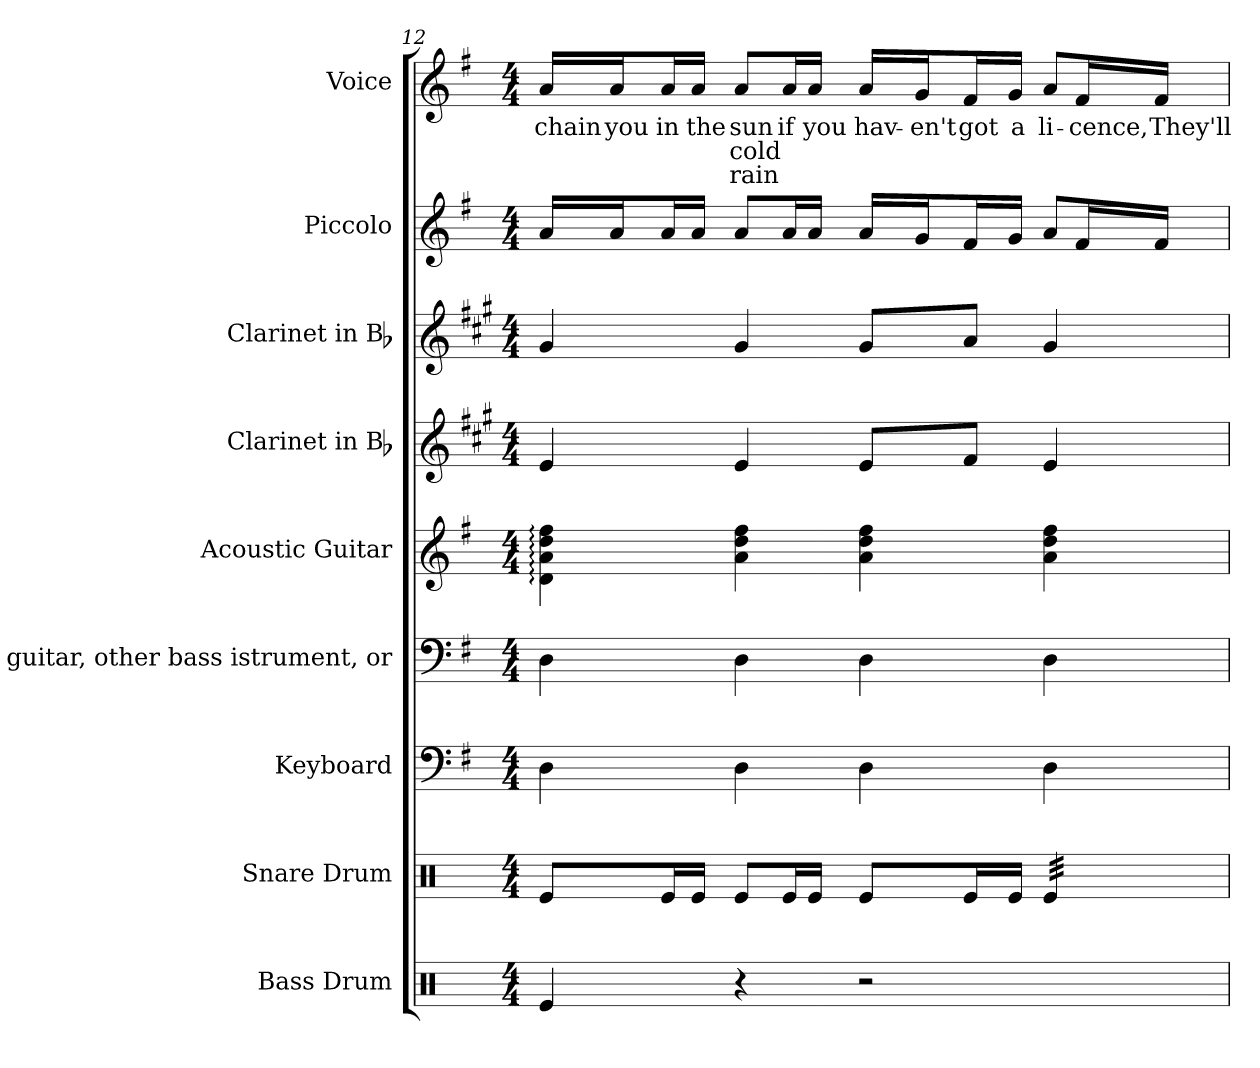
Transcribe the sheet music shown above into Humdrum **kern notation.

**kern	**kern	**kern	**kern	**kern	**kern	**kern	**kern	**kern	**text	**text	**text
*part9	*part8	*part7	*part6	*part5	*part4	*part3	*part2	*part1	*part1	*part1	*part1
*staff9	*staff8	*staff7	*staff6	*staff5	*staff4	*staff3	*staff2	*staff1	*staff1	*staff1	*staff1
*I"Bass Drum	*I"Snare Drum	*I"Keyboard	*I"Bass guitar, other bass istrument,   or	*I"Acoustic Guitar	*I"Clarinet in Bb	*I"Clarinet in Bb	*I"Piccolo	*I"Voice	*	*	*
*I'B. D.	*I'S. D.	*I'Kbd.	*I'Bass	*I'A. Gtr.	*I'Cl.	*I'Cl.	*I'Picc.	*I'Voice	*	*	*
!!LO:PB:g=z
*clefX	*clefX	*clefF4	*clefF4	*clefG2	*clefG2	*clefG2	*clefG2	*clefG2	*	*	*
*	*	*	*ITrd7c12	*ITrd7c12	*ITrd1c2	*ITrd1c2	*ITrd-7c-12	*	*	*	*
*k[]	*k[]	*k[f#]	*k[f#]	*k[f#]	*k[f#]	*k[f#]	*k[f#]	*k[f#]	*	*	*
*C:	*C:	*G:	*G:	*G:	*G:	*G:	*G:	*G:	*	*	*
*M4/4	*M4/4	*M4/4	*M4/4	*M4/4	*M4/4	*M4/4	*M4/4	*M4/4	*	*	*
=12	=12	=12	=12	=12	=12	=12	=12	=12	=12	=12	=12
!	!	!	!	!	!	!	!	!	!LO:LY:b:color=#000000	!	!
4Rei/	8Rei/L	4Di\	4DDi\	4Di\: 4Ai: 4di: 4f#i:	4di/	4f#i/	16aai/LL	16ai/LL	chain	.	.
!	!	!	!	!	!	!	!	!	!LO:LY:b:color=#000000	!	!
.	.	.	.	.	.	.	16aai/J	16ai/J	you	.	.
!	!	!	!	!	!	!	!	!	!LO:LY:b:color=#000000	!	!
.	16Rei/L	.	.	.	.	.	16aai/L	16ai/L	in	.	.
!	!	!	!	!	!	!	!	!	!LO:LY:b:color=#000000	!	!
.	16Rei/JJ	.	.	.	.	.	16aai/JJ	16ai/JJ	the	.	.
!	!	!	!	!	!	!	!	!	!LO:LY:b:color=#000000	!LO:LY:b:color=#000000	!LO:LY:b:color=#000000
4r	8Rei/L	4Di\	4DDi\	4Ai\ 4di 4f#i	4di/	4f#i/	8aai/L	8ai/L	sun	cold	rain
!	!	!	!	!	!	!	!	!	!LO:LY:b:color=#000000	!	!
.	16Rei/L	.	.	.	.	.	16aai/L	16ai/L	if	.	.
!	!	!	!	!	!	!	!	!	!LO:LY:b:color=#000000	!	!
.	16Rei/JJ	.	.	.	.	.	16aai/JJ	16ai/JJ	you	.	.
!	!	!	!	!	!	!	!	!	!LO:LY:b:color=#000000	!	!
2r	8Rei/L	4Di\	4DDi\	4Ai\ 4di 4f#i	8di/L	8f#i/L	16aai/LL	16ai/LL	hav-	.	.
!	!	!	!	!	!	!	!	!	!LO:LY:b:color=#000000	!	!
.	.	.	.	.	.	.	16ggi/J	16gi/J	-en't	.	.
!	!	!	!	!	!	!	!	!	!LO:LY:b:color=#000000	!	!
.	16Rei/L	.	.	.	8ei/J	8gi/J	16ff#i/L	16f#i/L	got	.	.
!	!	!	!	!	!	!	!	!	!LO:LY:b:color=#000000	!	!
.	16Rei/JJ	.	.	.	.	.	16ggi/JJ	16gi/JJ	a	.	.
!	!	!	!	!	!	!	!	!	!LO:LY:b:color=#000000	!	!
*	*tremolo	*	*	*	*	*	*	*	*	*	*
.	32Rei/LLL	4Di\	4DDi\	4Ai\ 4di 4f#i	4di/	4f#i/	8aai/L	8ai/L	li-	.	.
.	32Rei/	.	.	.	.	.	.	.	.	.	.
.	32Rei/	.	.	.	.	.	.	.	.	.	.
.	32Rei/	.	.	.	.	.	.	.	.	.	.
!	!	!	!	!	!	!	!	!	!LO:LY:b:color=#000000	!	!
.	32Rei/	.	.	.	.	.	16ff#i/L	16f#i/L	-cence,	.	.
.	32Rei/	.	.	.	.	.	.	.	.	.	.
!	!	!	!	!	!	!	!	!	!LO:LY:b:color=#000000	!	!
.	32Rei/	.	.	.	.	.	16ff#i/JJ	16f#i/JJ	They'll	.	.
.	32Rei/JJJ	.	.	.	.	.	.	.	.	.	.
*	*Xtremolo	*	*	*	*	*	*	*	*	*	*
=	=	=	=	=	=	=	=	=	=	=	=
*-	*-	*-	*-	*-	*-	*-	*-	*-	*-	*-	*-
